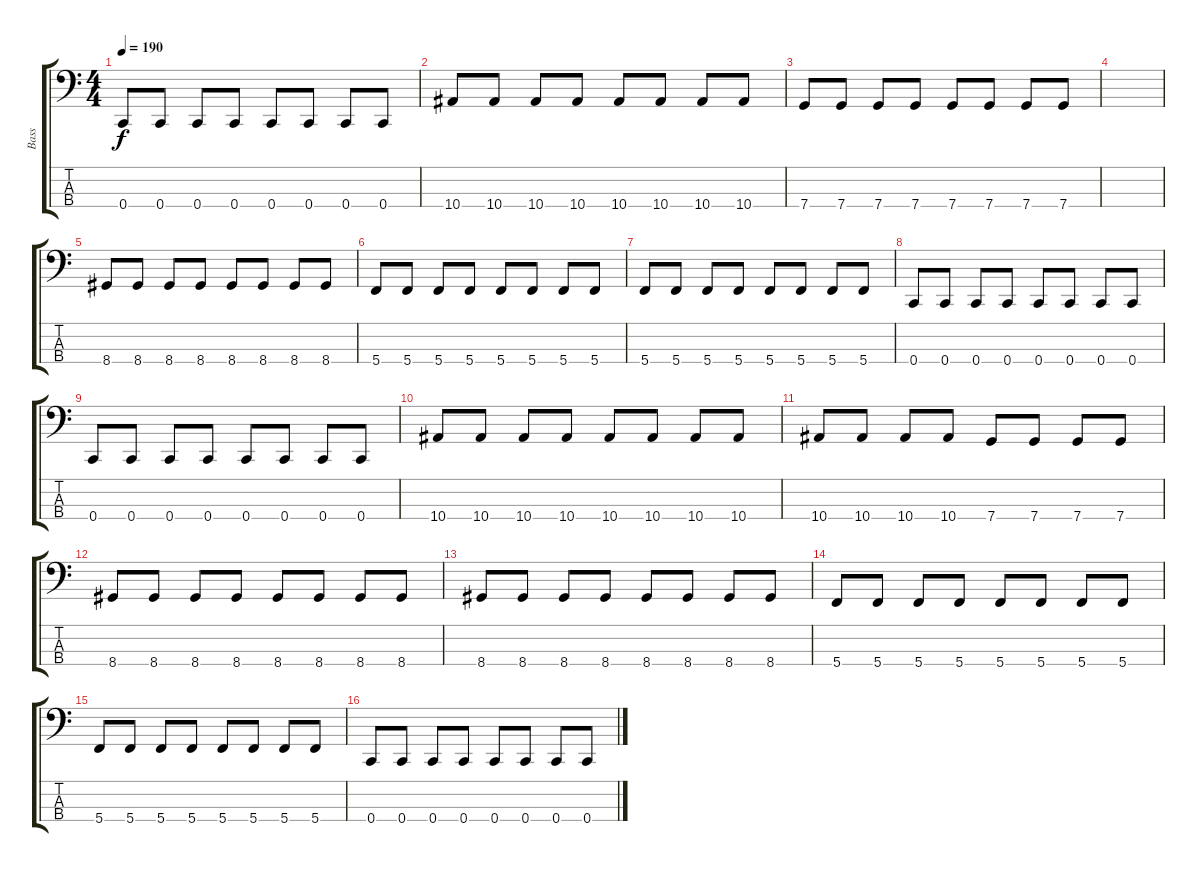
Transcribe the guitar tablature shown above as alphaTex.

\track ("Bass" "Bass") {instrument electricbasspick}
\staff {score tabs}
\tuning (F2 C2 G1 C1) {hide}
\ts (4 4)
\tempo 190
\clef f4
\ks c
0.4.8{dy f} 0.4.8 0.4.8 0.4.8 0.4.8 0.4.8 0.4.8 0.4.8 |
10.4.8 10.4.8 10.4.8 10.4.8 10.4.8 10.4.8 10.4.8 10.4.8 |
7.4.8 7.4.8 7.4.8 7.4.8 7.4.8 7.4.8 7.4.8 7.4.8 |
|
8.4.8 8.4.8 8.4.8 8.4.8 8.4.8 8.4.8 8.4.8 8.4.8 |
5.4.8 5.4.8 5.4.8 5.4.8 5.4.8 5.4.8 5.4.8 5.4.8 |
5.4.8 5.4.8 5.4.8 5.4.8 5.4.8 5.4.8 5.4.8 5.4.8 |
0.4.8 0.4.8 0.4.8 0.4.8 0.4.8 0.4.8 0.4.8 0.4.8 |
0.4.8 0.4.8 0.4.8 0.4.8 0.4.8 0.4.8 0.4.8 0.4.8 |
10.4.8 10.4.8 10.4.8 10.4.8 10.4.8 10.4.8 10.4.8 10.4.8 |
10.4.8 10.4.8 10.4.8 10.4.8 7.4.8 7.4.8 7.4.8 7.4.8 |
8.4.8 8.4.8 8.4.8 8.4.8 8.4.8 8.4.8 8.4.8 8.4.8 |
8.4.8 8.4.8 8.4.8 8.4.8 8.4.8 8.4.8 8.4.8 8.4.8 |
5.4.8 5.4.8 5.4.8 5.4.8 5.4.8 5.4.8 5.4.8 5.4.8 |
5.4.8 5.4.8 5.4.8 5.4.8 5.4.8 5.4.8 5.4.8 5.4.8 |
0.4.8 0.4.8 0.4.8 0.4.8 0.4.8 0.4.8 0.4.8 0.4.8
